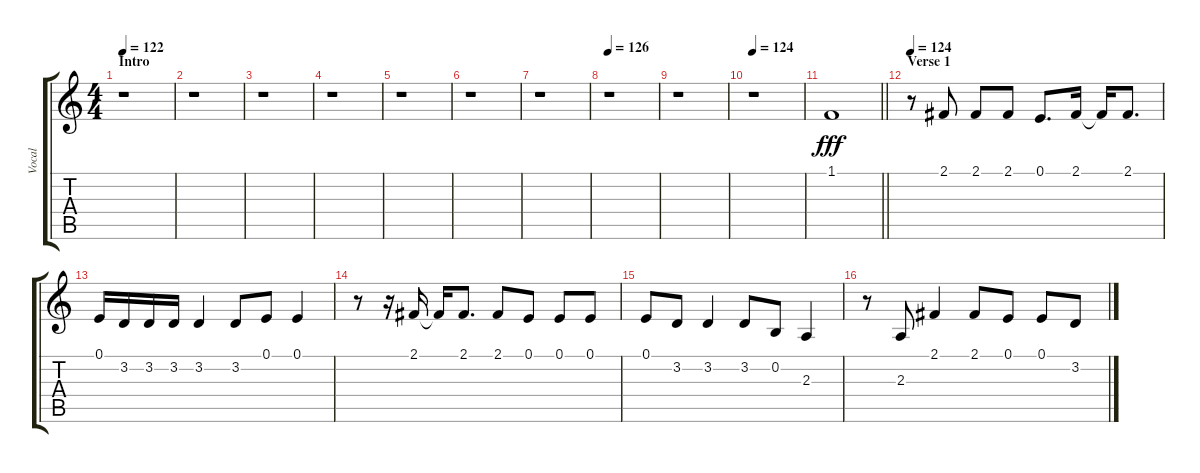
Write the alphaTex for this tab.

\track ("Vocal" "Vocal") {instrument bassoon}
\staff {score tabs}
\tuning (E4 B3 G3 D3 A2 E2) {hide}
\ts (4 4)
\section ("" "Intro")
\tempo 122
\clef g2
\ks c
r.1{dy fff instrument bassoon} |
r.1 |
r.1 |
r.1 |
r.1 |
r.1 |
r.1 |
\tempo 126
r.1 |
r.1 |
\tempo 124
r.1 |
\barLineRight lightlight
1.1.1 |
\section ("" "Verse 1")
\tempo 124
r.8 2.1.8 2.1.8 2.1.8 0.1.8{d} 2.1.16 2.1{t}.16 2.1.8{d} |
0.1.16 3.2.16 3.2.16 3.2.16 3.2.4 3.2.8 0.1.8 0.1.4 |
r.8 r.16 2.1.16 2.1{t}.16 2.1.8{d} 2.1.8 0.1.8 0.1.8 0.1.8 |
0.1.8 3.2.8 3.2.4 3.2.8 0.2.8 2.3.4 |
r.8 2.3.8 2.1.4 2.1.8 0.1.8 0.1.8 3.2.8
